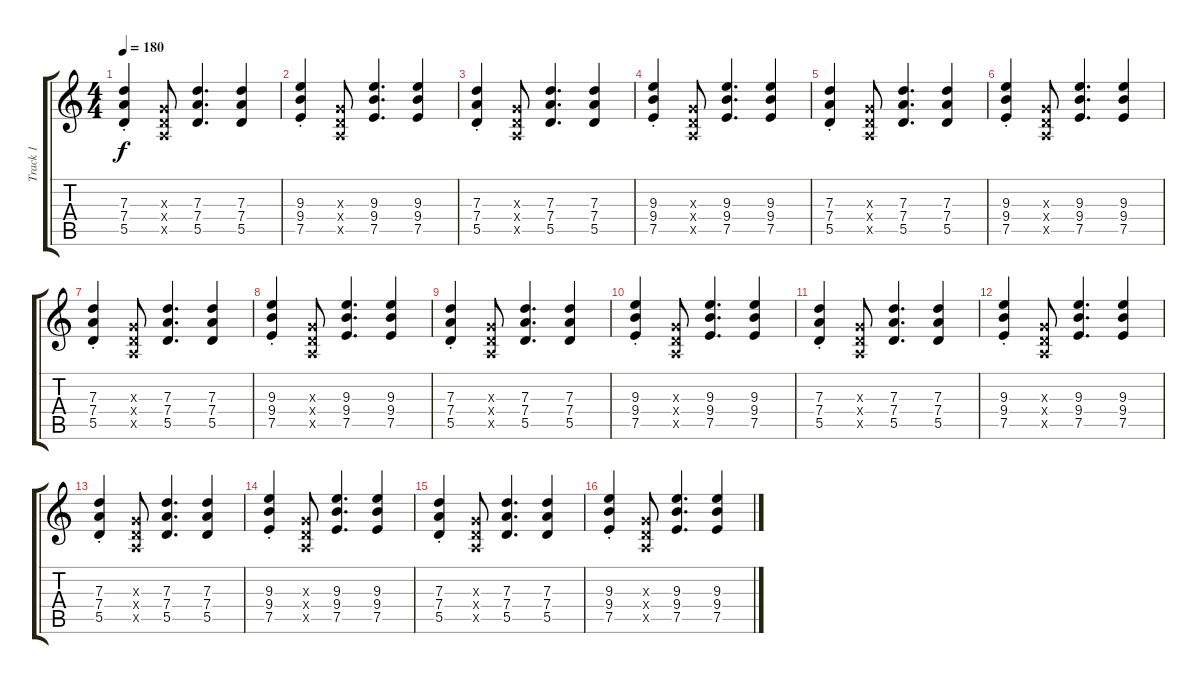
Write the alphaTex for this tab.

\track ("Track 1" "Track 1") {instrument overdrivenguitar}
\staff {score tabs}
\tuning (E4 B3 G3 D3 A2 E2) {hide}
\ts (4 4)
\tempo 180
\clef g2
\ks c
(7.3{st} 7.4{st} 5.5{st}).4{dy f} (0.3{x} 0.4{x} 0.5{x}).8 (7.3 7.4 5.5).4{d} (7.3 7.4 5.5).4 |
(9.3{st} 9.4{st} 7.5{st}).4 (0.3{x} 0.4{x} 0.5{x}).8 (9.3 9.4 7.5).4{d} (9.3 9.4 7.5).4 |
(7.3{st} 7.4{st} 5.5{st}).4 (0.3{x} 0.4{x} 0.5{x}).8 (7.3 7.4 5.5).4{d} (7.3 7.4 5.5).4 |
(9.3{st} 9.4{st} 7.5{st}).4 (0.3{x} 0.4{x} 0.5{x}).8 (9.3 9.4 7.5).4{d} (9.3 9.4 7.5).4 |
(7.3{st} 7.4{st} 5.5{st}).4 (0.3{x} 0.4{x} 0.5{x}).8 (7.3 7.4 5.5).4{d} (7.3 7.4 5.5).4 |
(9.3{st} 9.4{st} 7.5{st}).4 (0.3{x} 0.4{x} 0.5{x}).8 (9.3 9.4 7.5).4{d} (9.3 9.4 7.5).4 |
(7.3{st} 7.4{st} 5.5{st}).4 (0.3{x} 0.4{x} 0.5{x}).8 (7.3 7.4 5.5).4{d} (7.3 7.4 5.5).4 |
(9.3{st} 9.4{st} 7.5{st}).4 (0.3{x} 0.4{x} 0.5{x}).8 (9.3 9.4 7.5).4{d} (9.3 9.4 7.5).4 |
(7.3{st} 7.4{st} 5.5{st}).4 (0.3{x} 0.4{x} 0.5{x}).8 (7.3 7.4 5.5).4{d} (7.3 7.4 5.5).4 |
(9.3{st} 9.4{st} 7.5{st}).4 (0.3{x} 0.4{x} 0.5{x}).8 (9.3 9.4 7.5).4{d} (9.3 9.4 7.5).4 |
(7.3{st} 7.4{st} 5.5{st}).4 (0.3{x} 0.4{x} 0.5{x}).8 (7.3 7.4 5.5).4{d} (7.3 7.4 5.5).4 |
(9.3{st} 9.4{st} 7.5{st}).4 (0.3{x} 0.4{x} 0.5{x}).8 (9.3 9.4 7.5).4{d} (9.3 9.4 7.5).4 |
(7.3{st} 7.4{st} 5.5{st}).4 (0.3{x} 0.4{x} 0.5{x}).8 (7.3 7.4 5.5).4{d} (7.3 7.4 5.5).4 |
(9.3{st} 9.4{st} 7.5{st}).4 (0.3{x} 0.4{x} 0.5{x}).8 (9.3 9.4 7.5).4{d} (9.3 9.4 7.5).4 |
(7.3{st} 7.4{st} 5.5{st}).4 (0.3{x} 0.4{x} 0.5{x}).8 (7.3 7.4 5.5).4{d} (7.3 7.4 5.5).4 |
(9.3{st} 9.4{st} 7.5{st}).4 (0.3{x} 0.4{x} 0.5{x}).8 (9.3 9.4 7.5).4{d} (9.3 9.4 7.5).4
